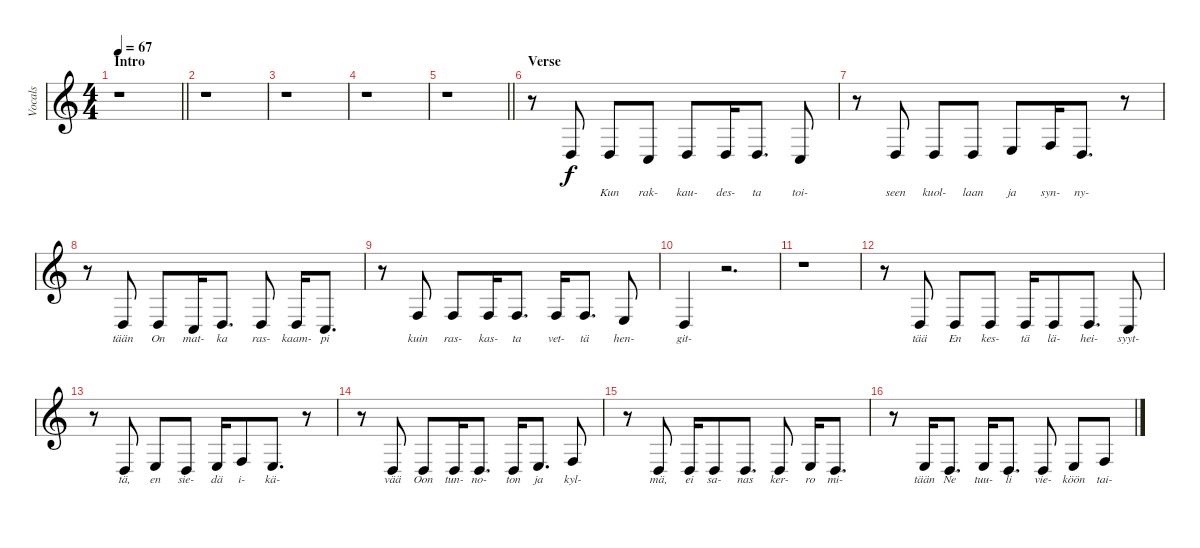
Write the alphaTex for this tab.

\track ("Vocals" "Vocals") {instrument fx5brightness}
\staff {score}
\tuning (E4 B3 G3 D3 A2 D2) {hide}
\ts (4 4)
\section ("" "Intro")
\tempo 67
\clef g2
\barLineRight lightlight
\ks c
r.1{dy f instrument fx5brightness} |
r.1 |
r.1 |
r.1 |
\barLineRight lightlight
r.1 |
\section ("" "Verse")
r.8 0.4.8{lyrics (0 "") lyrics (1 "") lyrics (2 "") lyrics (3 "") lyrics (4 "")} 0.4.8{lyrics (0 "Kun") lyrics (1 "") lyrics (2 "") lyrics (3 "") lyrics (4 "")} 3.5.8{lyrics (0 "rak-") lyrics (1 "") lyrics (2 "") lyrics (3 "") lyrics (4 "")} 0.4.8{lyrics (0 "kau-") lyrics (1 "") lyrics (2 "") lyrics (3 "") lyrics (4 "")} 0.4.16{lyrics (0 "des-") lyrics (1 "") lyrics (2 "") lyrics (3 "") lyrics (4 "")} 0.4.8{d lyrics (0 "ta") lyrics (1 "") lyrics (2 "") lyrics (3 "") lyrics (4 "")} 3.5.8{lyrics (0 "toi-") lyrics (1 "") lyrics (2 "") lyrics (3 "") lyrics (4 "")} |
r.8 0.4.8{lyrics (0 "seen") lyrics (1 "") lyrics (2 "") lyrics (3 "") lyrics (4 "")} 0.4.8{lyrics (0 "kuol-") lyrics (1 "") lyrics (2 "") lyrics (3 "") lyrics (4 "")} 0.4.8{lyrics (0 "laan") lyrics (1 "") lyrics (2 "") lyrics (3 "") lyrics (4 "")} 2.4.8{lyrics (0 "ja") lyrics (1 "") lyrics (2 "") lyrics (3 "") lyrics (4 "")} 3.4.16{lyrics (0 "syn-") lyrics (1 "") lyrics (2 "") lyrics (3 "") lyrics (4 "")} 0.4.8{d lyrics (0 "ny-") lyrics (1 "") lyrics (2 "") lyrics (3 "") lyrics (4 "")} r.8 |
r.8 0.4.8{lyrics (0 "tään") lyrics (1 "") lyrics (2 "") lyrics (3 "") lyrics (4 "")} 0.4.8{lyrics (0 "On") lyrics (1 "") lyrics (2 "") lyrics (3 "") lyrics (4 "")} 3.5.16{lyrics (0 "mat-") lyrics (1 "") lyrics (2 "") lyrics (3 "") lyrics (4 "")} 0.4.8{d lyrics (0 "ka") lyrics (1 "") lyrics (2 "") lyrics (3 "") lyrics (4 "")} 0.4.8{lyrics (0 "ras-") lyrics (1 "") lyrics (2 "") lyrics (3 "") lyrics (4 "")} 0.4.16{lyrics (0 "kaam-") lyrics (1 "") lyrics (2 "") lyrics (3 "") lyrics (4 "")} 3.5.8{d lyrics (0 "pi") lyrics (1 "") lyrics (2 "") lyrics (3 "") lyrics (4 "")} |
r.8 3.4.8{lyrics (0 "kuin") lyrics (1 "") lyrics (2 "") lyrics (3 "") lyrics (4 "")} 3.4.8{lyrics (0 "ras-") lyrics (1 "") lyrics (2 "") lyrics (3 "") lyrics (4 "")} 3.4.16{lyrics (0 "kas-") lyrics (1 "") lyrics (2 "") lyrics (3 "") lyrics (4 "")} 3.4.8{d lyrics (0 "ta") lyrics (1 "") lyrics (2 "") lyrics (3 "") lyrics (4 "")} 3.4.16{lyrics (0 "vet-") lyrics (1 "") lyrics (2 "") lyrics (3 "") lyrics (4 "")} 3.4.8{d lyrics (0 "tä") lyrics (1 "") lyrics (2 "") lyrics (3 "") lyrics (4 "")} 2.4.8{lyrics (0 "hen-") lyrics (1 "") lyrics (2 "") lyrics (3 "") lyrics (4 "")} |
0.4.4{lyrics (0 "git-") lyrics (1 "") lyrics (2 "") lyrics (3 "") lyrics (4 "")} r.2{d} |
r.1 |
r.8 0.4.8{lyrics (0 "tää") lyrics (1 "") lyrics (2 "") lyrics (3 "") lyrics (4 "")} 0.4.8{lyrics (0 "En") lyrics (1 "") lyrics (2 "") lyrics (3 "") lyrics (4 "")} 0.4.8{lyrics (0 "kes-") lyrics (1 "") lyrics (2 "") lyrics (3 "") lyrics (4 "")} 0.4.16{lyrics (0 "tä") lyrics (1 "") lyrics (2 "") lyrics (3 "") lyrics (4 "")} 0.4.8{lyrics (0 "lä-") lyrics (1 "") lyrics (2 "") lyrics (3 "") lyrics (4 "")} 0.4.8{d lyrics (0 "hei-") lyrics (1 "") lyrics (2 "") lyrics (3 "") lyrics (4 "")} 3.5.8{lyrics (0 "syyt-") lyrics (1 "") lyrics (2 "") lyrics (3 "") lyrics (4 "")} |
r.8 0.4.8{lyrics (0 "tä,") lyrics (1 "") lyrics (2 "") lyrics (3 "") lyrics (4 "")} 2.4.8{lyrics (0 "en") lyrics (1 "") lyrics (2 "") lyrics (3 "") lyrics (4 "")} 0.4.8{lyrics (0 "sie-") lyrics (1 "") lyrics (2 "") lyrics (3 "") lyrics (4 "")} 2.4.16{lyrics (0 "dä") lyrics (1 "") lyrics (2 "") lyrics (3 "") lyrics (4 "")} 3.4.8{lyrics (0 "i-") lyrics (1 "") lyrics (2 "") lyrics (3 "") lyrics (4 "")} 2.4.8{d lyrics (0 "kä-") lyrics (1 "") lyrics (2 "") lyrics (3 "") lyrics (4 "")} r.8 |
r.8 0.4.8{lyrics (0 "vää") lyrics (1 "") lyrics (2 "") lyrics (3 "") lyrics (4 "")} 0.4.8{lyrics (0 "Oon") lyrics (1 "") lyrics (2 "") lyrics (3 "") lyrics (4 "")} 0.4.16{lyrics (0 "tun-") lyrics (1 "") lyrics (2 "") lyrics (3 "") lyrics (4 "")} 0.4.8{d lyrics (0 "no-") lyrics (1 "") lyrics (2 "") lyrics (3 "") lyrics (4 "")} 0.4.16{lyrics (0 "ton") lyrics (1 "") lyrics (2 "") lyrics (3 "") lyrics (4 "")} 2.4.8{d lyrics (0 "ja") lyrics (1 "") lyrics (2 "") lyrics (3 "") lyrics (4 "")} 3.4.8{lyrics (0 "kyl-") lyrics (1 "") lyrics (2 "") lyrics (3 "") lyrics (4 "")} |
r.8 0.4.8{lyrics (0 "mä,") lyrics (1 "") lyrics (2 "") lyrics (3 "") lyrics (4 "")} 0.4.16{lyrics (0 "ei") lyrics (1 "") lyrics (2 "") lyrics (3 "") lyrics (4 "")} 0.4.8{lyrics (0 "sa-") lyrics (1 "") lyrics (2 "") lyrics (3 "") lyrics (4 "")} 0.4.8{d lyrics (0 "nas") lyrics (1 "") lyrics (2 "") lyrics (3 "") lyrics (4 "")} 0.4.8{lyrics (0 "ker-") lyrics (1 "") lyrics (2 "") lyrics (3 "") lyrics (4 "")} 2.4.16{lyrics (0 "ro") lyrics (1 "") lyrics (2 "") lyrics (3 "") lyrics (4 "")} 0.4.8{d lyrics (0 "mi-") lyrics (1 "") lyrics (2 "") lyrics (3 "") lyrics (4 "")} |
r.8 2.4.16{lyrics (0 "tään") lyrics (1 "") lyrics (2 "") lyrics (3 "") lyrics (4 "")} 0.4.8{d lyrics (0 "Ne") lyrics (1 "") lyrics (2 "") lyrics (3 "") lyrics (4 "")} 2.4.16{lyrics (0 "tuu-") lyrics (1 "") lyrics (2 "") lyrics (3 "") lyrics (4 "")} 0.4.8{d lyrics (0 "li") lyrics (1 "") lyrics (2 "") lyrics (3 "") lyrics (4 "")} 0.4.8{lyrics (0 "vie-") lyrics (1 "") lyrics (2 "") lyrics (3 "") lyrics (4 "")} 2.4.8{lyrics (0 "köön") lyrics (1 "") lyrics (2 "") lyrics (3 "") lyrics (4 "")} 3.4.8{lyrics (0 "tai-") lyrics (1 "") lyrics (2 "") lyrics (3 "") lyrics (4 "")}
